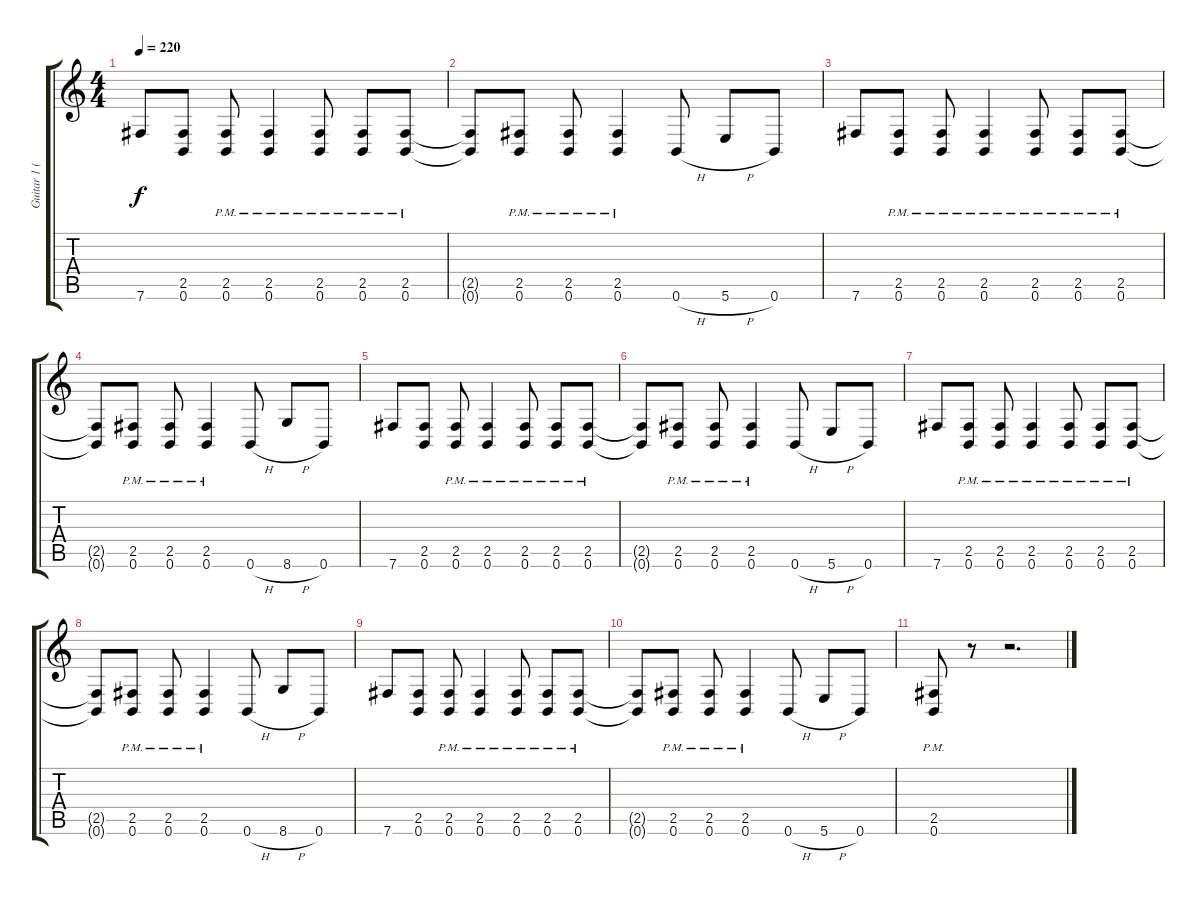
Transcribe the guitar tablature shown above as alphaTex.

\track ("Guitar 1 (Sebastian Tuvi)" "Guitar 1 (") {instrument distortionguitar}
\staff {score tabs}
\tuning (B3 Gb3 D3 A2 E2 B1) {hide}
\ts (4 4)
\tempo 220
\clef g2
\ks c
7.6.8{dy f} (2.5 0.6).8 (2.5{pm} 0.6{pm}).8 (2.5{pm} 0.6{pm}).4 (2.5{pm} 0.6{pm}).8 (2.5{pm} 0.6{pm}).8 (2.5{pm} 0.6{pm}).8 |
(2.5{t} 0.6{t}).8 (2.5{pm} 0.6{pm}).8 (2.5{pm} 0.6{pm}).8 (2.5{pm} 0.6{pm}).4 0.6{h}.8 5.6{h}.8 0.6.8 |
7.6.8 (2.5{pm} 0.6{pm}).8 (2.5{pm} 0.6{pm}).8 (2.5{pm} 0.6{pm}).4 (2.5{pm} 0.6{pm}).8 (2.5{pm} 0.6{pm}).8 (2.5{pm} 0.6{pm}).8 |
(2.5{t} 0.6{t}).8 (2.5{pm} 0.6{pm}).8 (2.5{pm} 0.6{pm}).8 (2.5{pm} 0.6{pm}).4 0.6{h}.8 8.6{h}.8 0.6.8 |
7.6.8 (2.5 0.6).8 (2.5{pm} 0.6{pm}).8 (2.5{pm} 0.6{pm}).4 (2.5{pm} 0.6{pm}).8 (2.5{pm} 0.6{pm}).8 (2.5{pm} 0.6{pm}).8 |
(2.5{t} 0.6{t}).8 (2.5{pm} 0.6{pm}).8 (2.5{pm} 0.6{pm}).8 (2.5{pm} 0.6{pm}).4 0.6{h}.8 5.6{h}.8 0.6.8 |
7.6.8 (2.5{pm} 0.6{pm}).8 (2.5{pm} 0.6{pm}).8 (2.5{pm} 0.6{pm}).4 (2.5{pm} 0.6{pm}).8 (2.5{pm} 0.6{pm}).8 (2.5{pm} 0.6{pm}).8 |
(2.5{t} 0.6{t}).8 (2.5{pm} 0.6{pm}).8 (2.5{pm} 0.6{pm}).8 (2.5{pm} 0.6{pm}).4 0.6{h}.8 8.6{h}.8 0.6.8 |
7.6.8 (2.5 0.6).8 (2.5{pm} 0.6{pm}).8 (2.5{pm} 0.6{pm}).4 (2.5{pm} 0.6{pm}).8 (2.5{pm} 0.6{pm}).8 (2.5{pm} 0.6{pm}).8 |
(2.5{t} 0.6{t}).8 (2.5{pm} 0.6{pm}).8 (2.5{pm} 0.6{pm}).8 (2.5{pm} 0.6{pm}).4 0.6{h}.8 5.6{h}.8 0.6.8 |
(2.5 0.6{pm}).8 r.8 r.2{d}
